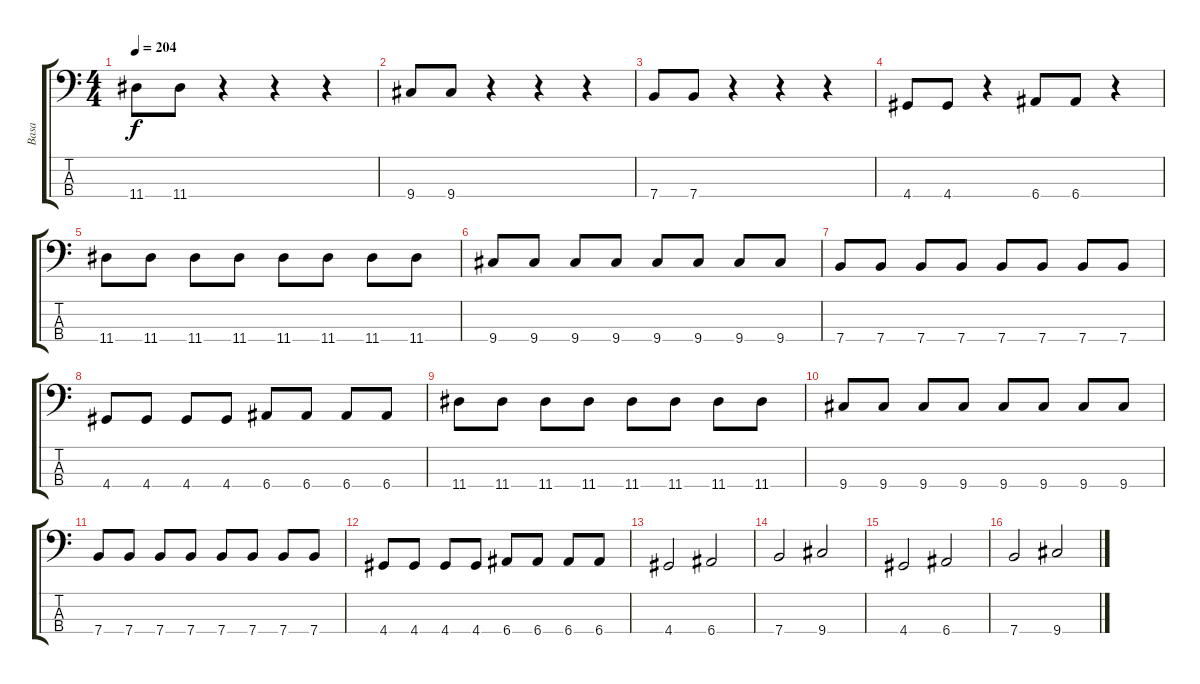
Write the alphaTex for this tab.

\track ("Basa" "Basa") {instrument electricbasspick}
\staff {score tabs}
\tuning (G2 D2 A1 E1) {hide}
\ts (4 4)
\tempo 204
\clef f4
\ks c
11.4.8{dy f} 11.4.8 r.4 r.4 r.4 |
9.4.8 9.4.8 r.4 r.4 r.4 |
7.4.8 7.4.8 r.4 r.4 r.4 |
4.4.8 4.4.8 r.4 6.4.8 6.4.8 r.4 |
11.4.8 11.4.8 11.4.8 11.4.8 11.4.8 11.4.8 11.4.8 11.4.8 |
9.4.8 9.4.8 9.4.8 9.4.8 9.4.8 9.4.8 9.4.8 9.4.8 |
7.4.8 7.4.8 7.4.8 7.4.8 7.4.8 7.4.8 7.4.8 7.4.8 |
4.4.8 4.4.8 4.4.8 4.4.8 6.4.8 6.4.8 6.4.8 6.4.8 |
11.4.8 11.4.8 11.4.8 11.4.8 11.4.8 11.4.8 11.4.8 11.4.8 |
9.4.8 9.4.8 9.4.8 9.4.8 9.4.8 9.4.8 9.4.8 9.4.8 |
7.4.8 7.4.8 7.4.8 7.4.8 7.4.8 7.4.8 7.4.8 7.4.8 |
4.4.8 4.4.8 4.4.8 4.4.8 6.4.8 6.4.8 6.4.8 6.4.8 |
4.4.2 6.4.2 |
7.4.2 9.4.2 |
4.4.2 6.4.2 |
7.4.2 9.4.2
